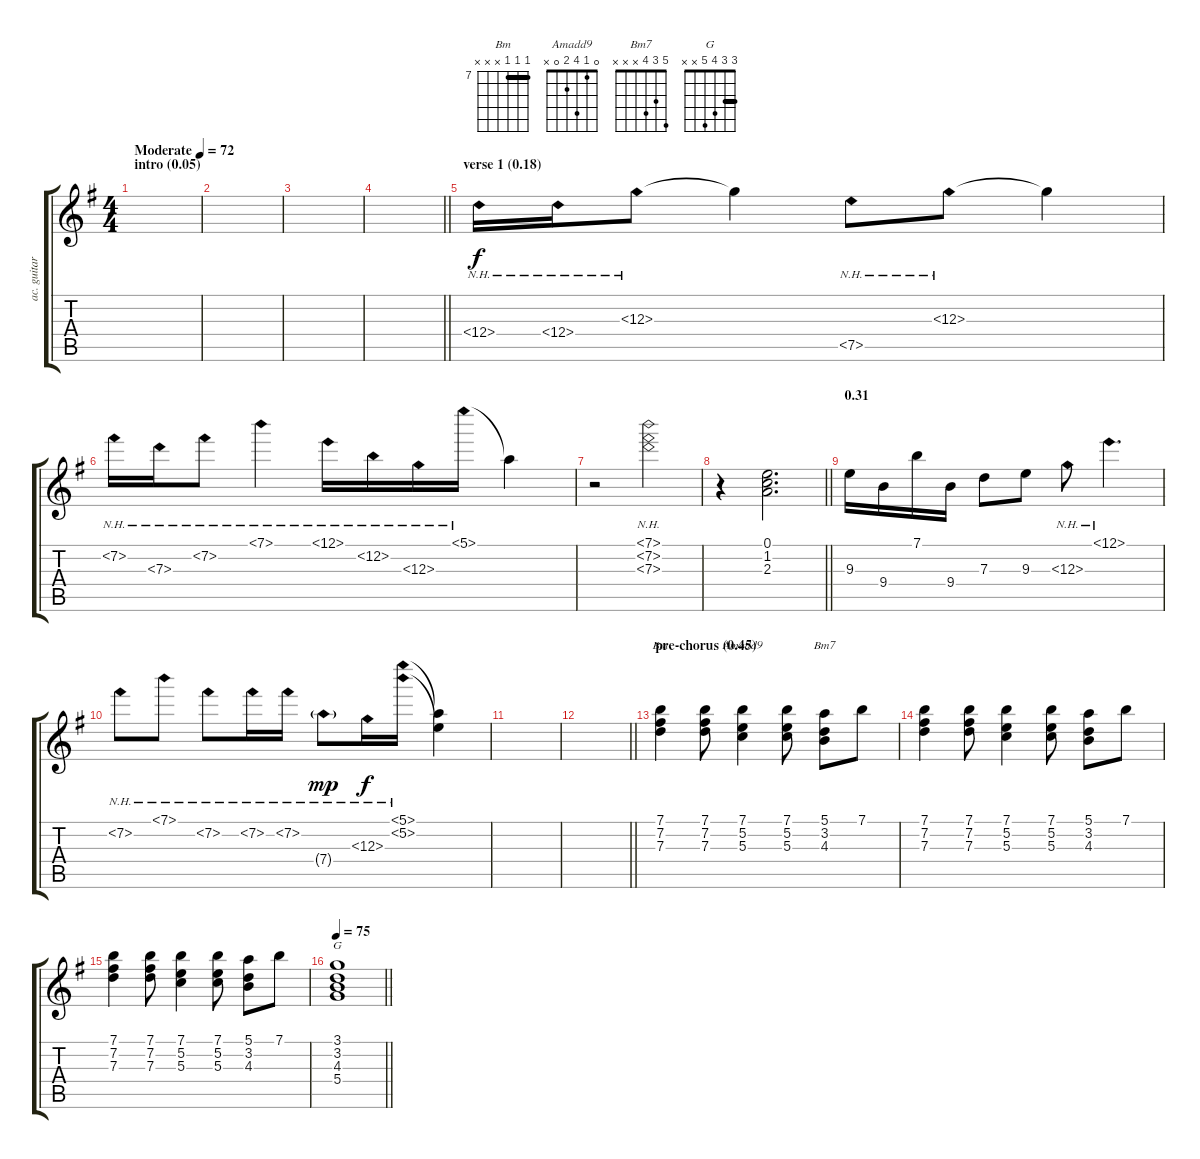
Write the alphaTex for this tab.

\track ("ac. guitar" "ac. guitar") {instrument acousticguitarsteel}
\staff {score tabs}
\tuning (E4 B3 G3 D3 A2 E2) {hide}
\chord ("Bm" 7 7 7 x x x) {firstfret 7 barre 7}
\chord ("Amadd9" 0 1 4 2 0 x)
\chord ("Bm7" 5 3 4 x x x)
\chord ("G" 3 3 4 5 x x) {barre 3}
\ts (4 4)
\section ("" "intro (0.05)")
\tempo (72 "Moderate")
\clef g2
\ks g
|
|
|
\barLineRight lightlight
|
\section ("" "verse 1 (0.18)")
12.4{nh}.16 12.4{nh}.16 12.3{nh}.8 12.3{t}.4 7.5{nh}.8 12.3{nh}.8 12.3{t}.4 |
7.2{nh}.16 7.3{nh}.16 7.2{nh}.8 7.1{nh}.4 12.1{nh}.16 12.2{nh}.16 12.3{nh}.16 5.1{nh}.16 5.1{t}.4 |
r.2 (7.1{nh} 7.2{nh} 7.3{nh}).2 |
\barLineRight lightlight
r.4 (0.1 1.2 2.3).2{d} |
\section ("" "0.31")
9.3.16 9.4.16 7.1.16 9.4.16 7.3.8 9.3.8 12.3{nh}.8 12.1{nh}.4{d} |
7.2{nh}.8 7.1{nh}.8 7.2{nh}.8 7.2{nh}.16 7.2{nh}.16 7.4{nh g}.8{dy mp} 12.3{nh}.16{dy f} (5.1{nh} 5.2{nh}).16 (5.1{t} 5.2{t}).4 |
|
\barLineRight lightlight
|
\section ("" "pre-chorus (0.45)")
(7.1 7.2 7.3).4{ch "Bm"} (7.1 7.2 7.3).8 (7.1 5.2 5.3).4{ch "Amadd9"} (7.1 5.2 5.3).8 (5.1 3.2 4.3).8{ch "Bm7"} 7.1.8 |
(7.1 7.2 7.3).4 (7.1 7.2 7.3).8 (7.1 5.2 5.3).4 (7.1 5.2 5.3).8 (5.1 3.2 4.3).8 7.1.8 |
(7.1 7.2 7.3).4 (7.1 7.2 7.3).8 (7.1 5.2 5.3).4 (7.1 5.2 5.3).8 (5.1 3.2 4.3).8 7.1.8 |
\tempo 75
\barLineRight lightlight
(3.1 3.2 4.3 5.4).1{ch "G"}
